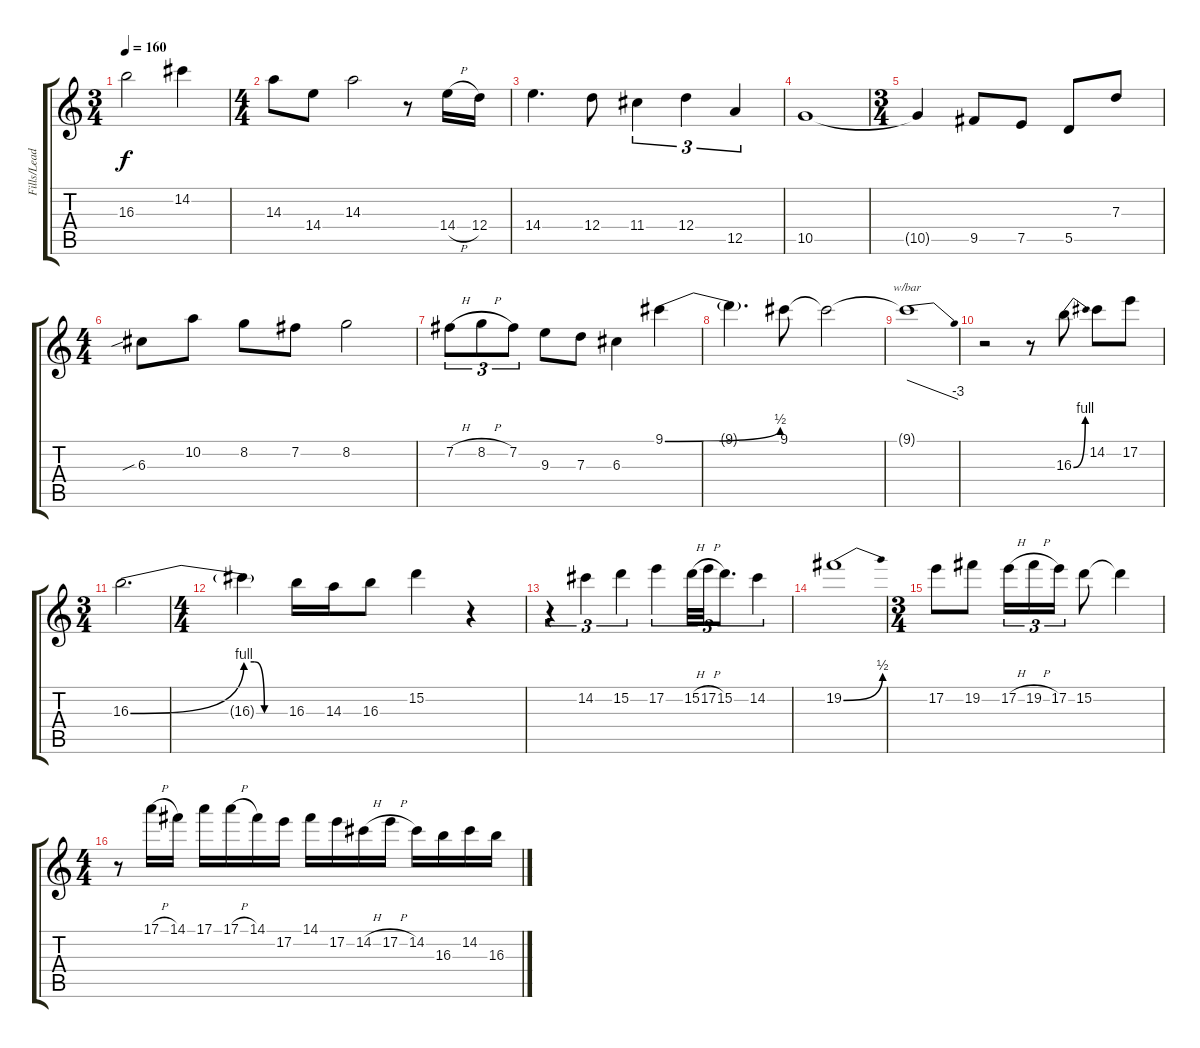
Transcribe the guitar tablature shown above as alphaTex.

\track ("Fills/Leads" "Fills/Lead") {instrument distortionguitar}
\staff {score tabs}
\tuning (E4 B3 G3 D3 A2 E2) {hide}
\ts (3 4)
\tempo 160
\clef g2
\ks c
16.3{t}.2{dy f} 14.2.4 |
\ts (4 4)
14.3.8 14.4.8 14.3.2 r.8 14.4{h}.16 12.4.16 |
14.4.4{d} 12.4.8 11.4.4{tu (3 2)} 12.4.4{tu (3 2)} 12.5.4{tu (3 2)} |
10.5.1 |
\ts (3 4)
10.5{t}.4 9.5.8 7.5.8 5.5.8 7.3.8 |
\ts (4 4)
6.3{sib}.8 10.2.8 8.2.8 7.2.8 8.2.2 |
7.2{h}.8{tu (3 2)} 8.2{h}.8{tu (3 2)} 7.2.8{tu (3 2)} 9.3.8 7.3.8 6.3.4 9.1{be (bend 0 0 60 2)}.4 |
9.1{t}.4{d} 9.1.8 9.1{t}.2 |
9.1{t}.1{tbe (dive default 0 0 60 -12)} |
r.2 r.8 16.3{be (bend 0 0 60 4)}.8 14.2.8 17.2.8 |
\ts (3 4)
16.3{be (bend 0 0 60 4)}.2{d} |
\ts (4 4)
16.3{be (custom 0 4 15 4 30 0 60 0) t}.4 16.3.16 14.3.16 16.3.8 15.2.4 r.4 |
r.4{tu (3 2)} 14.2.4{tu (3 2)} 15.2.4{tu (3 2)} 17.2.4{tu (3 2)} 15.2{h}.32{tu (3 2)} 17.2{h}.32{tu (3 2)} 15.2.8{d tu (3 2)} 14.2.4{tu (3 2)} |
19.2{be (bend 0 0 60 2)}.1 |
\ts (3 4)
17.2.8 19.2.8 17.2{h}.16{tu (3 2)} 19.2{h}.16{tu (3 2)} 17.2.16{tu (3 2)} 15.2.8 15.2{t}.4 |
\ts (4 4)
r.8 17.1{h}.16 14.1.16 17.1.16 17.1{h}.16 14.1.16 17.2.16 14.1.16 17.2.16 14.2{h}.16 17.2{h}.16 14.2.16 16.3.16 14.2.16 16.3.16
